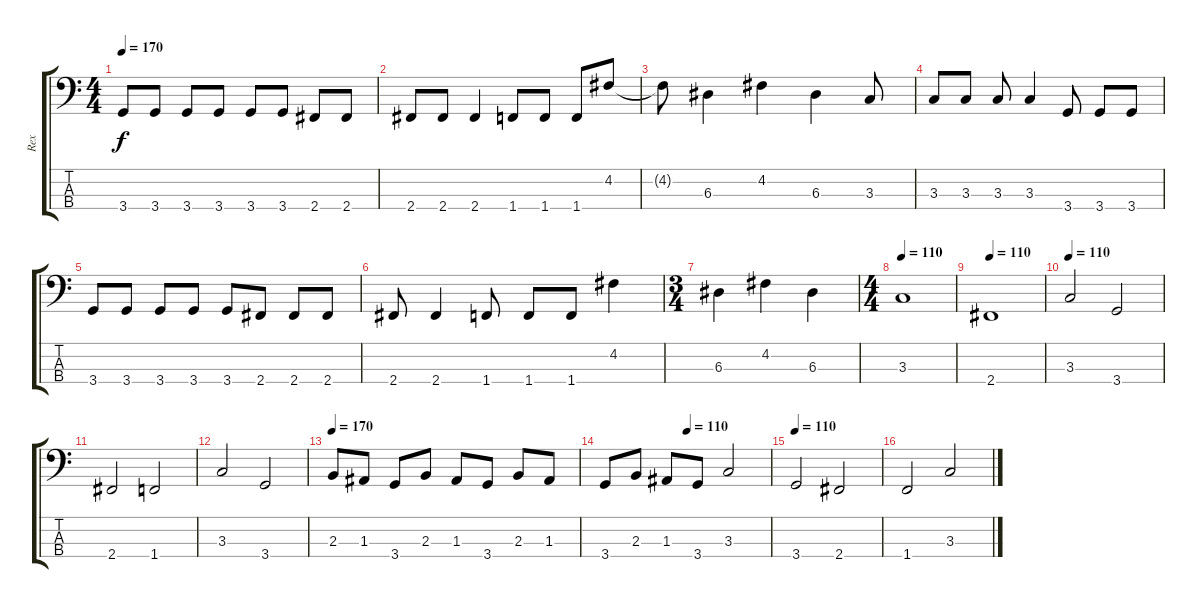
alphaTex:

\track ("Rex" "Rex") {instrument electricbasspick}
\staff {score tabs}
\tuning (G2 D2 A1 E1) {hide}
\ts (4 4)
\tempo 170
\clef f4
\ks c
3.4.8{dy f} 3.4.8 3.4.8 3.4.8 3.4.8 3.4.8 2.4.8 2.4.8 |
2.4.8 2.4.8 2.4.4 1.4.8 1.4.8 1.4.8 4.2.8 |
4.2{t}.8 6.3.4 4.2.4 6.3.4 3.3.8 |
3.3.8 3.3.8 3.3.8 3.3.4 3.4.8 3.4.8 3.4.8 |
3.4.8 3.4.8 3.4.8 3.4.8 3.4.8 2.4.8 2.4.8 2.4.8 |
2.4.8 2.4.4 1.4.8 1.4.8 1.4.8 4.2.4 |
\ts (3 4)
6.3.4 4.2.4 6.3.4 |
\ts (4 4)
\tempo 110
3.3.1 |
\tempo 110
2.4.1 |
\tempo 110
3.3.2 3.4.2 |
2.4.2 1.4.2 |
3.3.2 3.4.2 |
\tempo 170
2.3.8 1.3.8 3.4.8 2.3.8 1.3.8 3.4.8 2.3.8 1.3.8 |
\tempo (110 0.5)
3.4.8 2.3.8 1.3.8 3.4.8 3.3.2 |
\tempo 110
3.4.2 2.4.2 |
1.4.2 3.3.2
